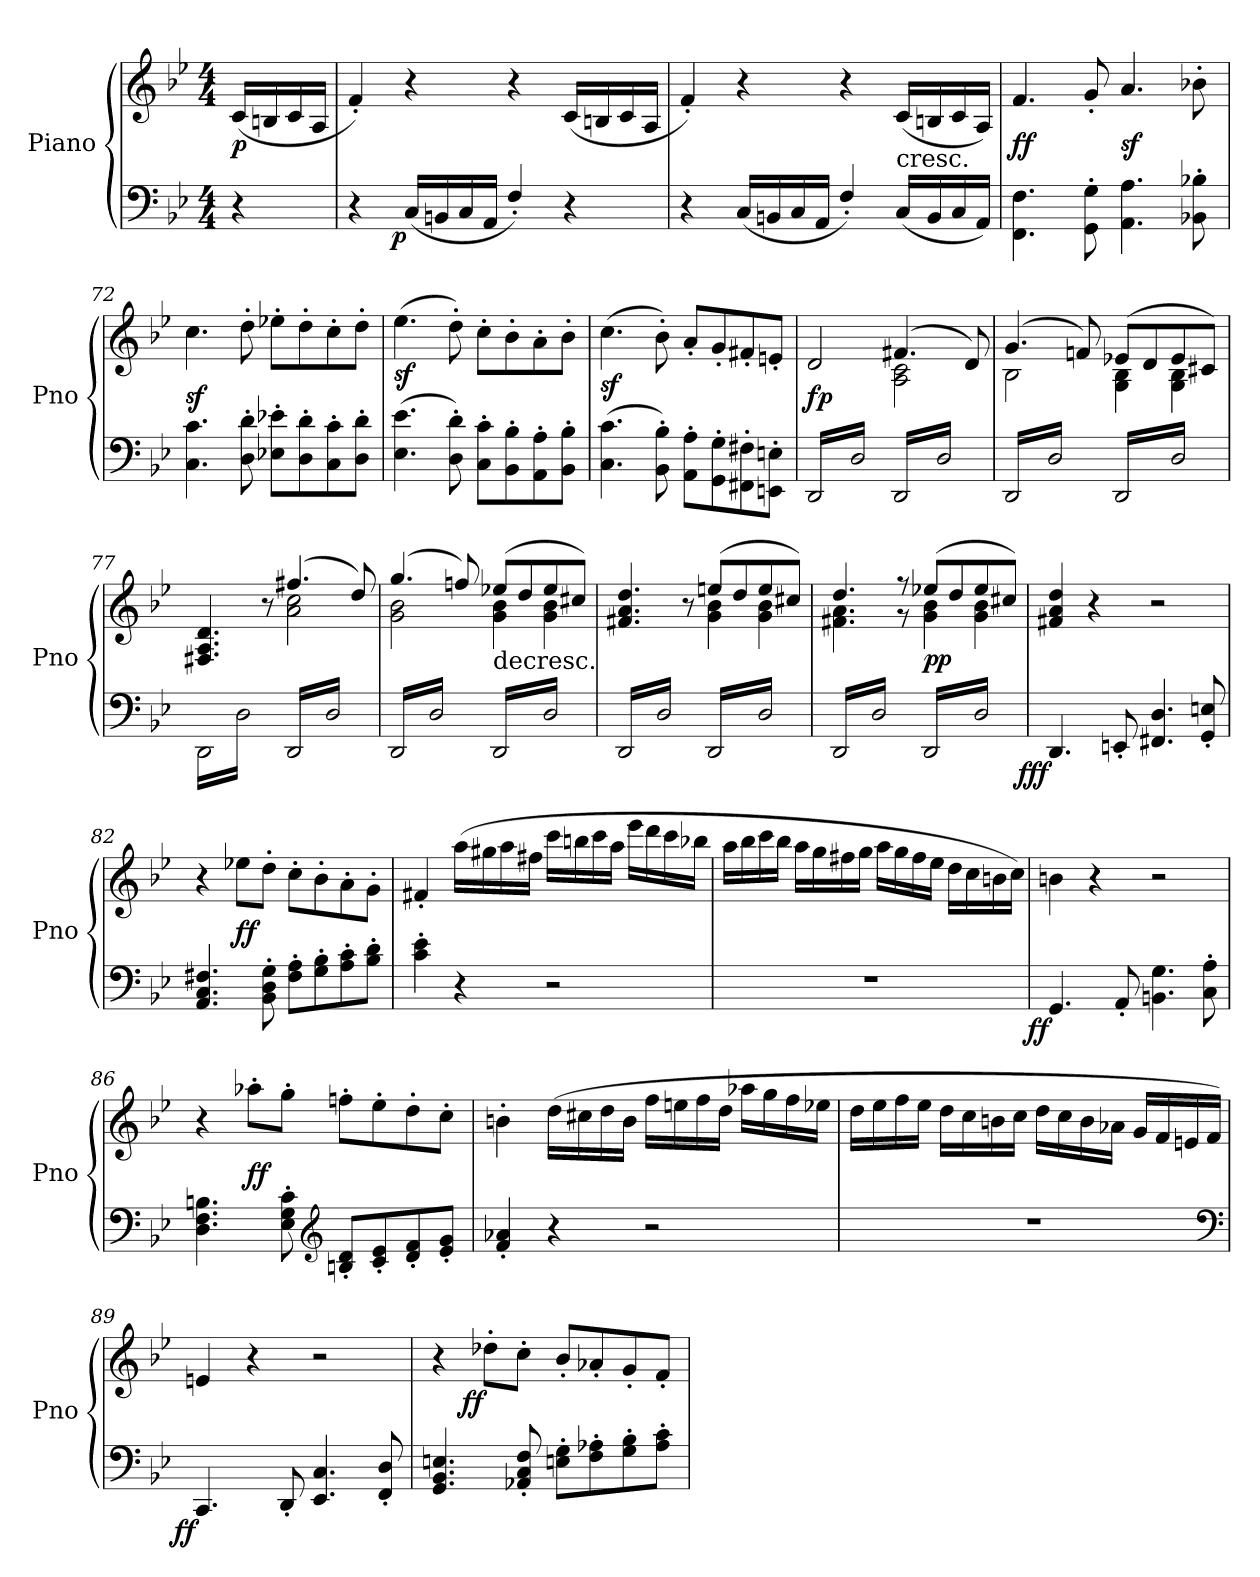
**kern	**kern	**dynam
*part1	*part1	*part1
*staff2	*staff1	*staff1/2
*I"Piano	*	*
*I'Pno	*	*
*clefF4	*clefG2	*
*k[b-e-]	*k[b-e-]	*
*B-:	*B-:	*
*M4/4	*M4/4	*
=	=	=
4r	(16cLL	p
.	16Bn	.
.	16c	.
.	16AJJ	.
=69	=69	=69
4r	4f')	.
!	!	!LO:DY:b=2:rj
(16CLL	4r	p
16BBn	.	.
16C	.	.
16AAJJ	.	.
4F'/)	4r	.
4r	(16cLL	.
.	16Bn	.
.	16c	.
.	16AJJ	.
=70	=70	=70
4r	4f')	.
(16CLL	4r	.
16BBn	.	.
16C	.	.
16AAJJ	.	.
4F'/)	4r	.
!	!LO:TX:c:t=cresc.	!
(16CLL	(16cLL	.
16BB	16Bn	.
16C	16c	.
16AAJJ)	16AJJ)	.
=71	=71	=71
4.FF\ 4.F\	4.f	ff
8GG'\ 8G'\	8g'	.
4.AA 4.A	4.a	sf
8BB-X' 8B-X'	8b-X'	.
=72	=72	=72
4.C 4.c	4.cc	sf
8D' 8d'	8dd'	.
8E-X' 8e-X'L	8ee-X'L	.
8D' 8d'	8dd'	.
8C' 8c'	8cc'	.
8D' 8d'J	8dd'J	.
=73	=73	=73
(4.E- 4.e-	(4.ee-	sf
8D' 8d')	8dd')	.
8C' 8c'L	8cc'L	.
8BB-' 8B-'	8b-'	.
8AA' 8A'	8a'	.
8BB-' 8B-'J	8b-'J	.
=74	=74	=74
(4.C 4.c	(4.cc	sf
8BB-' 8B-')	8b-')	.
8AA'\ 8A'\L	8a'L	.
8GG'\ 8G'\	8g'	.
8FF#X'\ 8F#X'\	8f#X'	.
8EEn'\ 8En'\J	8en'J	.
=75	=75	=75
*	*^	*
*tremolo	*	*	*
16DDLL	2d	2ryy	fp
16D	.	.	.
16DD	.	.	.
16D	.	.	.
16DD	.	.	.
16D	.	.	.
16DD	.	.	.
16DJJ	.	.	.
16DDLL	(4.f#X	2A 2c	.
16D	.	.	.
16DD	.	.	.
16D	.	.	.
16DD	.	.	.
16D	.	.	.
16DD	8d)	.	.
16DJJ	.	.	.
=76	=76	=76	=76
16DDLL	(4.g	2B-	.
16D	.	.	.
16DD	.	.	.
16D	.	.	.
16DD	.	.	.
16D	.	.	.
16DD	8fn)	.	.
16DJJ	.	.	.
16DDLL	(8e-XL	4G 4B-	.
16D	.	.	.
16DD	8d	.	.
16D	.	.	.
16DD	8e-	4G 4B-	.
16D	.	.	.
16DD	8c#XJ)	.	.
16DJJ	.	.	.
=77	=77	=77	=77
16DD\LL	2ryy	4.F#X/ 4.A/ 4.d/	.
16D	.	.	.
16DD\	.	.	.
16D	.	.	.
16DD\	.	.	.
16D	.	.	.
16DD\	.	8r	.
16DJJ	.	.	.
16DDLL	(4.ff#X	2a 2cc	.
16D	.	.	.
16DD	.	.	.
16D	.	.	.
16DD	.	.	.
16D	.	.	.
16DD	8dd)	.	.
16DJJ	.	.	.
=78	=78	=78	=78
16DDLL	(4.gg	2g 2b-	.
16D	.	.	.
16DD	.	.	.
16D	.	.	.
16DD	.	.	.
16D	.	.	.
16DD	8ffn)	.	.
16DJJ	.	.	.
!	!LO:TX:c:t=decresc.	!	!
16DDLL	(8ee-XL	4g 4b-	.
16D	.	.	.
16DD	8dd	.	.
16D	.	.	.
16DD	8ee-	4g 4b-	.
16D	.	.	.
16DD	8cc#XJ)	.	.
16DJJ	.	.	.
=79	=79	=79	=79
16DDLL	4.f#X 4.a 4.dd	2ryy	.
16D	.	.	.
16DD	.	.	.
16D	.	.	.
16DD	.	.	.
16D	.	.	.
16DD	8r	.	.
16DJJ	.	.	.
16DDLL	(8eenL	4g 4b-	.
16D	.	.	.
16DD	8dd	.	.
16D	.	.	.
16DD	8ee	4g 4b-	.
16D	.	.	.
16DD	8cc#XJ)	.	.
16DJJ	.	.	.
=80	=80	=80	=80
16DDLL	4.dd	4.f#X 4.a	.
16D	.	.	.
16DD	.	.	.
16D	.	.	.
16DD	.	.	.
16D	.	.	.
16DD	8r	8r	.
16DJJ	.	.	.
16DDLL	(8ee-XL	4g 4b-	pp
16D	.	.	.
16DD	8dd	.	.
16D	.	.	.
16DD	8ee-	4g 4b-	.
16D	.	.	.
16DD	8cc#XJ)	.	.
16DJJ	.	.	.
*Xtremolo	*	*	*
*	*v	*v	*
=81	=81	=81
!	!	!LO:DY:b=2:rj
4.DD	4f#X 4a 4dd	ff f
.	.	.
.	.	.
.	.	.
.	4r	.
8EEn'	.	.
4.FF#X 4.D	2r	.
8GG' 8En'	.	.
=82	=82	=82
4.AA 4.C 4.F#X	4r	.
.	8ee-XL	ff
8BB-' 8D' 8G'	8dd'J	.
8F#' 8A'L	8cc'\L	.
8G' 8B-'	8b-'\	.
8A' 8c'	8a'\	.
8B-' 8d'J	8g'\J	.
=83	=83	=83
4c' 4e-'	4f#X'	.
4r	(16aaLL	.
.	16gg#X	.
.	16aa	.
.	16ff#XJJ	.
2r	16cccLL	.
.	16bbn	.
.	16ccc	.
.	16aaJJ	.
.	16eee-LL	.
.	16ddd	.
.	16ccc	.
.	16bb-XJJ	.
=84	=84	=84
1r	16aaLL	.
.	16bb-	.
.	16ccc	.
.	16bb-JJ	.
.	16aaLL	.
.	16gg	.
.	16ff#X	.
.	16ggJJ	.
.	16aaLL	.
.	16gg	.
.	16ff#	.
.	16ee-JJ	.
.	16ddLL	.
.	16cc	.
.	16bn	.
.	16ccJJ)	.
=85	=85	=85
!	!	!LO:DY:b=2:rj
4.GG	4bn	ff
.	4r	.
8AA'	.	.
4.BBn 4.G	2r	.
8C' 8A'	.	.
=86	=86	=86
4.D 4.F 4.Bn	4r	.
.	8aa-X'L	ff
8E-' 8G' 8c'	8gg'J	.
*clefG2	*	*
8Bn' 8d'L	8ffn'L	.
8c' 8e-'	8ee-'	.
8d' 8f'	8dd'	.
8e-' 8g'J	8cc'J	.
=87	=87	=87
4f' 4a-X'	4bn'	.
4r	(>16ddLL	.
.	16cc#X	.
.	16dd	.
.	16bJJ	.
2r	16ffLL	.
.	16een	.
.	16ff	.
.	16ddJJ	.
.	16aa-XLL	.
.	16gg	.
.	16ff	.
.	16ee-XJJ	.
=88	=88	=88
1r	16ddLL	.
.	16ee-	.
.	16ff	.
.	16ee-JJ	.
.	16ddLL	.
.	16cc	.
.	16bn	.
.	16ccJJ	.
.	16ddLL	.
.	16cc	.
.	16b	.
.	16a-XJJ	.
.	16gLL	.
.	16f	.
.	16en	.
.	16fJJ)	.
*clefF4	*	*
=89	=89	=89
!	!	!LO:DY:b=2:rj
4.CC	4en	ff
.	4r	.
8DD'	.	.
4.EE- 4.C	2r	.
8FF' 8D'	.	.
=90	=90	=90
4.GG 4.BB- 4.En	4r	.
!	!	!LO:DY:b:rj
.	8dd-X'L	ff
8AA-X' 8C' 8F'	8cc'J	.
8En' 8G'L	8b-'L	.
8F' 8A-X'	8a-X'	.
8G' 8B-'	8g'	.
8A-' 8c'J	8f'J	.
=	=	=
*-	*-	*-
